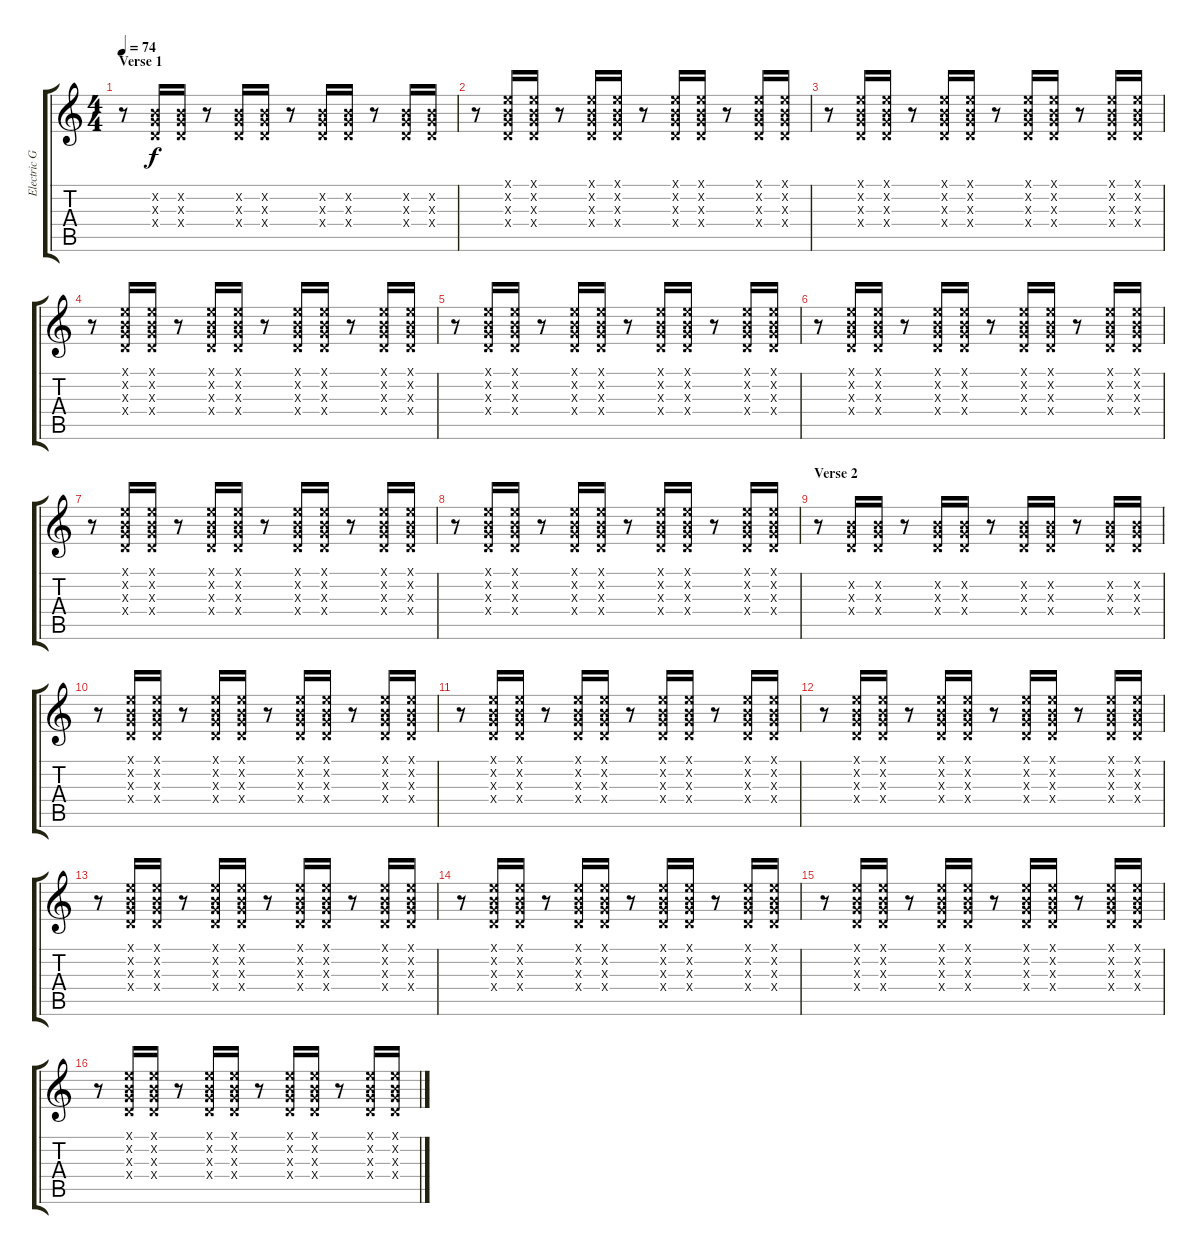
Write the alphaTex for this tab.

\track ("Electric Guitar (Walsh-3)" "Electric G") {instrument overdrivenguitar}
\staff {score tabs}
\tuning (E4 B3 G3 D3 A2 E2) {hide}
\ts (4 4)
\section ("" "Verse 1")
\tempo 74
\clef g2
\ks c
r.8{dy f} (0.2{x} 0.3{x} 0.4{x}).16 (0.2{x} 0.3{x} 0.4{x}).16 r.8 (0.2{x} 0.3{x} 0.4{x}).16 (0.2{x} 0.3{x} 0.4{x}).16 r.8 (0.2{x} 0.3{x} 0.4{x}).16 (0.2{x} 0.3{x} 0.4{x}).16 r.8 (0.2{x} 0.3{x} 0.4{x}).16 (0.2{x} 0.3{x} 0.4{x}).16 |
r.8 (0.1{x} 0.2{x} 0.3{x} 0.4{x}).16 (0.1{x} 0.2{x} 0.3{x} 0.4{x}).16 r.8 (0.1{x} 0.2{x} 0.3{x} 0.4{x}).16 (0.1{x} 0.2{x} 0.3{x} 0.4{x}).16 r.8 (0.1{x} 0.2{x} 0.3{x} 0.4{x}).16 (0.1{x} 0.2{x} 0.3{x} 0.4{x}).16 r.8 (0.1{x} 0.2{x} 0.3{x} 0.4{x}).16 (0.1{x} 0.2{x} 0.3{x} 0.4{x}).16 |
r.8 (0.1{x} 0.2{x} 0.3{x} 0.4{x}).16 (0.1{x} 0.2{x} 0.3{x} 0.4{x}).16 r.8 (0.1{x} 0.2{x} 0.3{x} 0.4{x}).16 (0.1{x} 0.2{x} 0.3{x} 0.4{x}).16 r.8 (0.1{x} 0.2{x} 0.3{x} 0.4{x}).16 (0.1{x} 0.2{x} 0.3{x} 0.4{x}).16 r.8 (0.1{x} 0.2{x} 0.3{x} 0.4{x}).16 (0.1{x} 0.2{x} 0.3{x} 0.4{x}).16 |
r.8 (0.1{x} 0.2{x} 0.3{x} 0.4{x}).16 (0.1{x} 0.2{x} 0.3{x} 0.4{x}).16 r.8 (0.1{x} 0.2{x} 0.3{x} 0.4{x}).16 (0.1{x} 0.2{x} 0.3{x} 0.4{x}).16 r.8 (0.1{x} 0.2{x} 0.3{x} 0.4{x}).16 (0.1{x} 0.2{x} 0.3{x} 0.4{x}).16 r.8 (0.1{x} 0.2{x} 0.3{x} 0.4{x}).16 (0.1{x} 0.2{x} 0.3{x} 0.4{x}).16 |
r.8 (0.1{x} 0.2{x} 0.3{x} 0.4{x}).16 (0.1{x} 0.2{x} 0.3{x} 0.4{x}).16 r.8 (0.1{x} 0.2{x} 0.3{x} 0.4{x}).16 (0.1{x} 0.2{x} 0.3{x} 0.4{x}).16 r.8 (0.1{x} 0.2{x} 0.3{x} 0.4{x}).16 (0.1{x} 0.2{x} 0.3{x} 0.4{x}).16 r.8 (0.1{x} 0.2{x} 0.3{x} 0.4{x}).16 (0.1{x} 0.2{x} 0.3{x} 0.4{x}).16 |
r.8 (0.1{x} 0.2{x} 0.3{x} 0.4{x}).16 (0.1{x} 0.2{x} 0.3{x} 0.4{x}).16 r.8 (0.1{x} 0.2{x} 0.3{x} 0.4{x}).16 (0.1{x} 0.2{x} 0.3{x} 0.4{x}).16 r.8 (0.1{x} 0.2{x} 0.3{x} 0.4{x}).16 (0.1{x} 0.2{x} 0.3{x} 0.4{x}).16 r.8 (0.1{x} 0.2{x} 0.3{x} 0.4{x}).16 (0.1{x} 0.2{x} 0.3{x} 0.4{x}).16 |
r.8 (0.1{x} 0.2{x} 0.3{x} 0.4{x}).16 (0.1{x} 0.2{x} 0.3{x} 0.4{x}).16 r.8 (0.1{x} 0.2{x} 0.3{x} 0.4{x}).16 (0.1{x} 0.2{x} 0.3{x} 0.4{x}).16 r.8 (0.1{x} 0.2{x} 0.3{x} 0.4{x}).16 (0.1{x} 0.2{x} 0.3{x} 0.4{x}).16 r.8 (0.1{x} 0.2{x} 0.3{x} 0.4{x}).16 (0.1{x} 0.2{x} 0.3{x} 0.4{x}).16 |
r.8 (0.1{x} 0.2{x} 0.3{x} 0.4{x}).16 (0.1{x} 0.2{x} 0.3{x} 0.4{x}).16 r.8 (0.1{x} 0.2{x} 0.3{x} 0.4{x}).16 (0.1{x} 0.2{x} 0.3{x} 0.4{x}).16 r.8 (0.1{x} 0.2{x} 0.3{x} 0.4{x}).16 (0.1{x} 0.2{x} 0.3{x} 0.4{x}).16 r.8 (0.1{x} 0.2{x} 0.3{x} 0.4{x}).16 (0.1{x} 0.2{x} 0.3{x} 0.4{x}).16 |
\section ("" "Verse 2")
r.8 (0.2{x} 0.3{x} 0.4{x}).16 (0.2{x} 0.3{x} 0.4{x}).16 r.8 (0.2{x} 0.3{x} 0.4{x}).16 (0.2{x} 0.3{x} 0.4{x}).16 r.8 (0.2{x} 0.3{x} 0.4{x}).16 (0.2{x} 0.3{x} 0.4{x}).16 r.8 (0.2{x} 0.3{x} 0.4{x}).16 (0.2{x} 0.3{x} 0.4{x}).16 |
r.8 (0.1{x} 0.2{x} 0.3{x} 0.4{x}).16 (0.1{x} 0.2{x} 0.3{x} 0.4{x}).16 r.8 (0.1{x} 0.2{x} 0.3{x} 0.4{x}).16 (0.1{x} 0.2{x} 0.3{x} 0.4{x}).16 r.8 (0.1{x} 0.2{x} 0.3{x} 0.4{x}).16 (0.1{x} 0.2{x} 0.3{x} 0.4{x}).16 r.8 (0.1{x} 0.2{x} 0.3{x} 0.4{x}).16 (0.1{x} 0.2{x} 0.3{x} 0.4{x}).16 |
r.8 (0.1{x} 0.2{x} 0.3{x} 0.4{x}).16 (0.1{x} 0.2{x} 0.3{x} 0.4{x}).16 r.8 (0.1{x} 0.2{x} 0.3{x} 0.4{x}).16 (0.1{x} 0.2{x} 0.3{x} 0.4{x}).16 r.8 (0.1{x} 0.2{x} 0.3{x} 0.4{x}).16 (0.1{x} 0.2{x} 0.3{x} 0.4{x}).16 r.8 (0.1{x} 0.2{x} 0.3{x} 0.4{x}).16 (0.1{x} 0.2{x} 0.3{x} 0.4{x}).16 |
r.8 (0.1{x} 0.2{x} 0.3{x} 0.4{x}).16 (0.1{x} 0.2{x} 0.3{x} 0.4{x}).16 r.8 (0.1{x} 0.2{x} 0.3{x} 0.4{x}).16 (0.1{x} 0.2{x} 0.3{x} 0.4{x}).16 r.8 (0.1{x} 0.2{x} 0.3{x} 0.4{x}).16 (0.1{x} 0.2{x} 0.3{x} 0.4{x}).16 r.8 (0.1{x} 0.2{x} 0.3{x} 0.4{x}).16 (0.1{x} 0.2{x} 0.3{x} 0.4{x}).16 |
r.8 (0.1{x} 0.2{x} 0.3{x} 0.4{x}).16 (0.1{x} 0.2{x} 0.3{x} 0.4{x}).16 r.8 (0.1{x} 0.2{x} 0.3{x} 0.4{x}).16 (0.1{x} 0.2{x} 0.3{x} 0.4{x}).16 r.8 (0.1{x} 0.2{x} 0.3{x} 0.4{x}).16 (0.1{x} 0.2{x} 0.3{x} 0.4{x}).16 r.8 (0.1{x} 0.2{x} 0.3{x} 0.4{x}).16 (0.1{x} 0.2{x} 0.3{x} 0.4{x}).16 |
r.8 (0.1{x} 0.2{x} 0.3{x} 0.4{x}).16 (0.1{x} 0.2{x} 0.3{x} 0.4{x}).16 r.8 (0.1{x} 0.2{x} 0.3{x} 0.4{x}).16 (0.1{x} 0.2{x} 0.3{x} 0.4{x}).16 r.8 (0.1{x} 0.2{x} 0.3{x} 0.4{x}).16 (0.1{x} 0.2{x} 0.3{x} 0.4{x}).16 r.8 (0.1{x} 0.2{x} 0.3{x} 0.4{x}).16 (0.1{x} 0.2{x} 0.3{x} 0.4{x}).16 |
r.8 (0.1{x} 0.2{x} 0.3{x} 0.4{x}).16 (0.1{x} 0.2{x} 0.3{x} 0.4{x}).16 r.8 (0.1{x} 0.2{x} 0.3{x} 0.4{x}).16 (0.1{x} 0.2{x} 0.3{x} 0.4{x}).16 r.8 (0.1{x} 0.2{x} 0.3{x} 0.4{x}).16 (0.1{x} 0.2{x} 0.3{x} 0.4{x}).16 r.8 (0.1{x} 0.2{x} 0.3{x} 0.4{x}).16 (0.1{x} 0.2{x} 0.3{x} 0.4{x}).16 |
r.8 (0.1{x} 0.2{x} 0.3{x} 0.4{x}).16 (0.1{x} 0.2{x} 0.3{x} 0.4{x}).16 r.8 (0.1{x} 0.2{x} 0.3{x} 0.4{x}).16 (0.1{x} 0.2{x} 0.3{x} 0.4{x}).16 r.8 (0.1{x} 0.2{x} 0.3{x} 0.4{x}).16 (0.1{x} 0.2{x} 0.3{x} 0.4{x}).16 r.8 (0.1{x} 0.2{x} 0.3{x} 0.4{x}).16 (0.1{x} 0.2{x} 0.3{x} 0.4{x}).16
